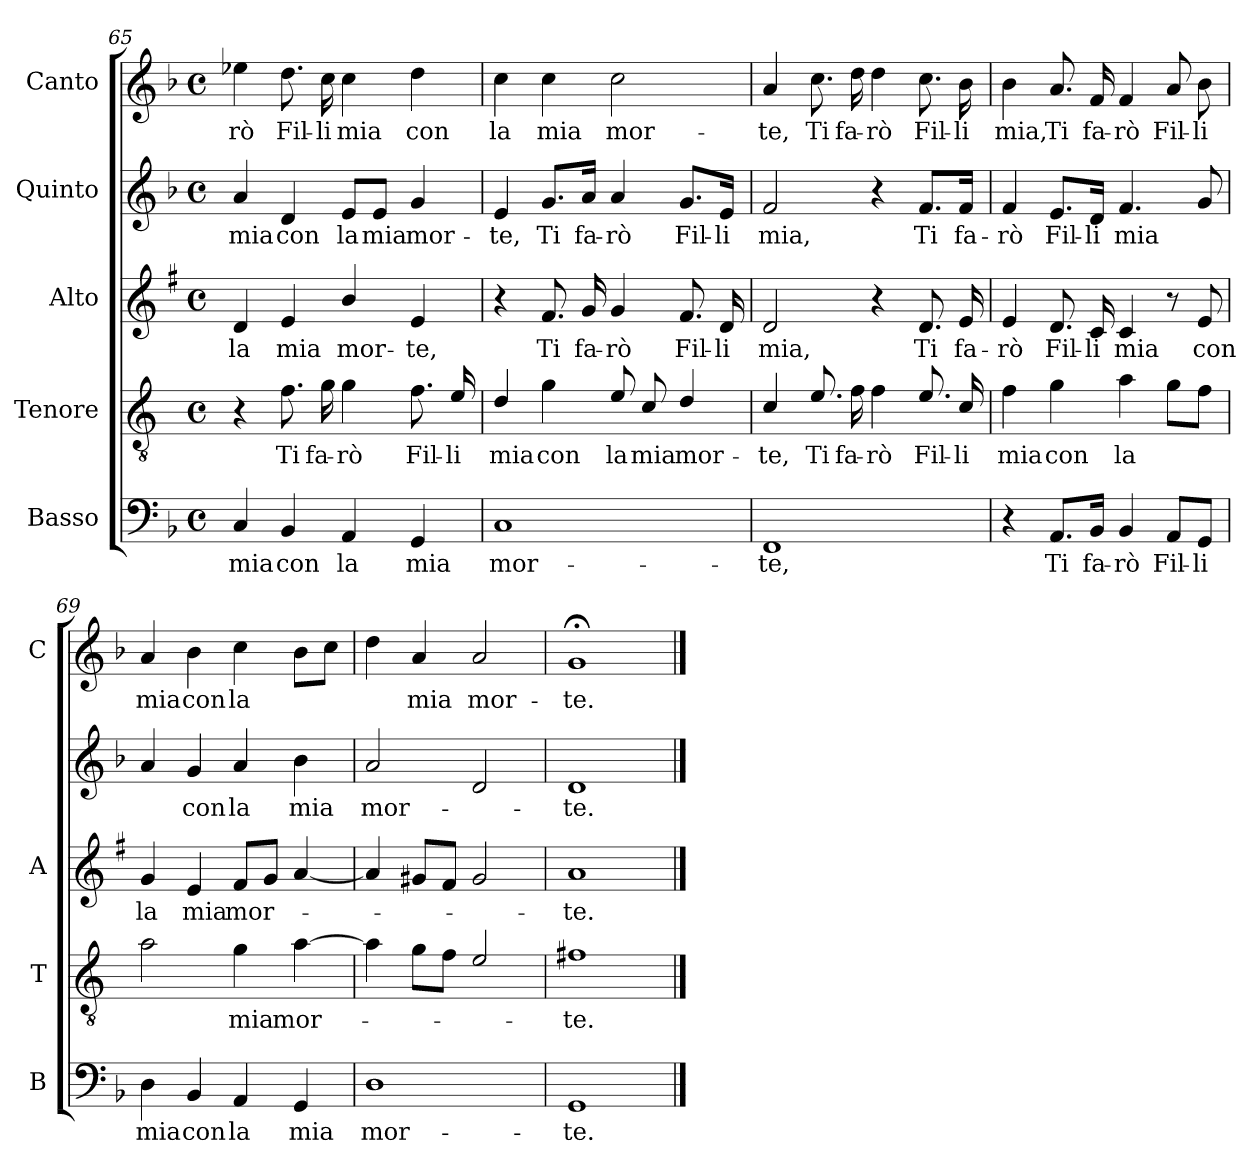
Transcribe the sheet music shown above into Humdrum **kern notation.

**kern	**text	**kern	**text	**kern	**text	**kern	**text	**kern	**text
*part5	*part5	*part4	*part4	*part3	*part3	*part2	*part2	*part1	*part1
*staff5	*staff5	*staff4	*staff4	*staff3	*staff3	*staff2	*staff2	*staff1	*staff1
*I"Basso	*	*I"Tenore	*	*I"Alto	*	*I"Quinto	*	*I"Canto	*
*I'B	*	*I'T	*	*I'A	*	*	*	*I'C	*
*clefF4	*	*clefGv2	*	*clefG2	*	*clefG2	*	*clefG2	*
*	*	*ITrd4c7	*	*ITrd1c2	*	*	*	*	*
*k[b-]	*	*k[b-]	*	*k[b-]	*	*k[b-]	*	*k[b-]	*
*F:	*	*F:	*	*F:	*	*F:	*	*F:	*
*M4/4	*	*M4/4	*	*M4/4	*	*M4/4	*	*M4/4	*
*met(c)	*	*met(c)	*	*met(c)	*	*met(c)	*	*met(c)	*
=65	=65	=65	=65	=65	=65	=65	=65	=65	=65
!	!LO:LY:b	!	!	!	!LO:LY:b	!	!LO:LY:b	!	!LO:LY:b
4C/	mia	4r	.	4c/	la	4a/	mia	4ee-X\	-rò
!	!LO:LY:b	!	!LO:LY:b	!	!LO:LY:b	!	!LO:LY:b	!	!LO:LY:b
4BB-/	con	8.B-\	Ti	4d/	mia	4d/	con	8.dd\	Fil-
!	!	!	!LO:LY:b	!	!	!	!	!	!LO:LY:b
.	.	16c\	fa-	.	.	.	.	16cc\	-li
!	!LO:LY:b	!	!LO:LY:b	!	!LO:LY:b	!	!LO:LY:b	!	!LO:LY:b
4AA/	la	4c\	-rò	4a/	mor-	8e/L	la	4cc\	mia
!	!	!	!	!	!	!	!LO:LY:b	!	!
.	.	.	.	.	.	8e/J	mia	.	.
!	!LO:LY:b	!	!LO:LY:b	!	!LO:LY:b	!	!LO:LY:b	!	!LO:LY:b
4GG/	mia	8.B-\	Fil-	4d/	-te,	4g/	mor-	4dd\	con
!	!	!	!LO:LY:b	!	!	!	!	!	!
.	.	16A/	-li	.	.	.	.	.	.
!!LO:PB:g=z
=66	=66	=66	=66	=66	=66	=66	=66	=66	=66
!	!LO:LY:b	!	!LO:LY:b	!	!	!	!LO:LY:b	!	!LO:LY:b
1C	mor-	4G/	mia	4r	.	4e/	-te,	4cc\	la
!	!	!	!LO:LY:b	!	!LO:LY:b	!	!LO:LY:b	!	!LO:LY:b
.	.	4c\	con	8.e/	Ti	8.g/L	Ti	4cc\	mia
!	!	!	!	!	!LO:LY:b	!	!LO:LY:b	!	!
.	.	.	.	16f/	fa-	16a/Jk	fa-	.	.
!	!	!	!LO:LY:b	!	!LO:LY:b	!	!LO:LY:b	!	!LO:LY:b
.	.	8A/	la	4f/	-rò	4a/	-rò	2cc\	mor-
!	!	!	!LO:LY:b	!	!	!	!	!	!
.	.	8F/	mia	.	.	.	.	.	.
!	!	!	!LO:LY:b	!	!LO:LY:b	!	!LO:LY:b	!	!
.	.	4G/	mor-	8.e/	Fil-	8.g/L	Fil-	.	.
!	!	!	!	!	!LO:LY:b	!	!LO:LY:b	!	!
.	.	.	.	16c/	-li	16e/Jk	-li	.	.
=67	=67	=67	=67	=67	=67	=67	=67	=67	=67
!	!LO:LY:b	!	!LO:LY:b	!	!LO:LY:b	!	!LO:LY:b	!	!LO:LY:b
1FF	-te,	4F/	-te,	2c/	mia,	2f/	mia,	4a/	-te,
!	!	!	!LO:LY:b	!	!	!	!	!	!LO:LY:b
.	.	8.A/	Ti	.	.	.	.	8.cc\	Ti
!	!	!	!LO:LY:b	!	!	!	!	!	!LO:LY:b
.	.	16B-\	fa-	.	.	.	.	16dd\	fa-
!	!	!	!LO:LY:b	!	!	!	!	!	!LO:LY:b
.	.	4B-\	-rò	4r	.	4r	.	4dd\	-rò
!	!	!	!LO:LY:b	!	!LO:LY:b	!	!LO:LY:b	!	!LO:LY:b
.	.	8.A/	Fil-	8.c/	Ti	8.f/L	Ti	8.cc\	Fil-
!	!	!	!LO:LY:b	!	!LO:LY:b	!	!LO:LY:b	!	!LO:LY:b
.	.	16F/	-li	16d/	fa-	16f/Jk	fa-	16b-\	-li
=68	=68	=68	=68	=68	=68	=68	=68	=68	=68
!	!	!	!LO:LY:b	!	!LO:LY:b	!	!LO:LY:b	!	!LO:LY:b
4r	.	4B-\	mia	4d/	-rò	4f/	-rò	4b-\	mia,
!	!LO:LY:b	!	!LO:LY:b	!	!LO:LY:b	!	!LO:LY:b	!	!LO:LY:b
8.AA/L	Ti	4c\	con	8.c/	Fil-	8.e/L	Fil-	8.a/	Ti
!	!LO:LY:b	!	!	!	!LO:LY:b	!	!LO:LY:b	!	!LO:LY:b
16BB-/Jk	fa-	.	.	16B-/	-li	16d/Jk	-li	16f/	fa-
!	!LO:LY:b	!	!LO:LY:b	!	!LO:LY:b	!	!LO:LY:b	!	!LO:LY:b
4BB-/	-rò	4d\	la	4B-/	mia	4.f/	mia	4f/	-rò
!	!LO:LY:b	!	!	!	!	!	!	!	!LO:LY:b
8AA/L	Fil-	8c\L	.	8r	.	.	.	8a/	Fil-
!	!LO:LY:b	!	!	!	!LO:LY:b	!	!	!	!LO:LY:b
8GG/J	-li	8B-\J	.	8d/	con	8g/	.	8b-\	-li
=69	=69	=69	=69	=69	=69	=69	=69	=69	=69
!	!LO:LY:b	!	!	!	!LO:LY:b	!	!	!	!LO:LY:b
4D\	mia	2d\	.	4f/	la	4a/	.	4a/	mia
!	!LO:LY:b	!	!	!	!LO:LY:b	!	!LO:LY:b	!	!LO:LY:b
4BB-/	con	.	.	4d/	mia	4g/	con	4b-\	con
!	!LO:LY:b	!	!LO:LY:b	!	!LO:LY:b	!	!LO:LY:b	!	!LO:LY:b
4AA/	la	4c\	mia	8e/L	mor-	4a/	la	4cc\	la
.	.	.	.	8f/J	.	.	.	.	.
!	!LO:LY:b	!	!LO:LY:b	!	!	!	!LO:LY:b	!	!
4GG/	mia	[4d\	mor-	[4g/	.	4b-\	mia	8b-\L	.
.	.	.	.	.	.	.	.	8cc\J	.
=70	=70	=70	=70	=70	=70	=70	=70	=70	=70
!	!LO:LY:b	!	!	!	!	!	!LO:LY:b	!	!
1D	mor-	4d\]	.	4g/]	.	2a/	mor-	4dd\	.
!	!	!	!	!	!	!	!	!	!LO:LY:b
.	.	8c\L	.	8f#X/L	.	.	.	4a/	mia
.	.	8B-\J	.	8e/J	.	.	.	.	.
!	!	!	!	!	!	!	!	!	!LO:LY:b
.	.	2A/	.	2f#/	.	2d/	.	2a/	mor-
=71	=71	=71	=71	=71	=71	=71	=71	=71	=71
!	!LO:LY:b	!	!LO:LY:b	!	!LO:LY:b	!	!LO:LY:b	!	!LO:LY:b
1GG	-te.	1Bn	-te.	1g	-te.	1d	-te.	1g;<	-te.
==	==	==	==	==	==	==	==	==	==
*-	*-	*-	*-	*-	*-	*-	*-	*-	*-
